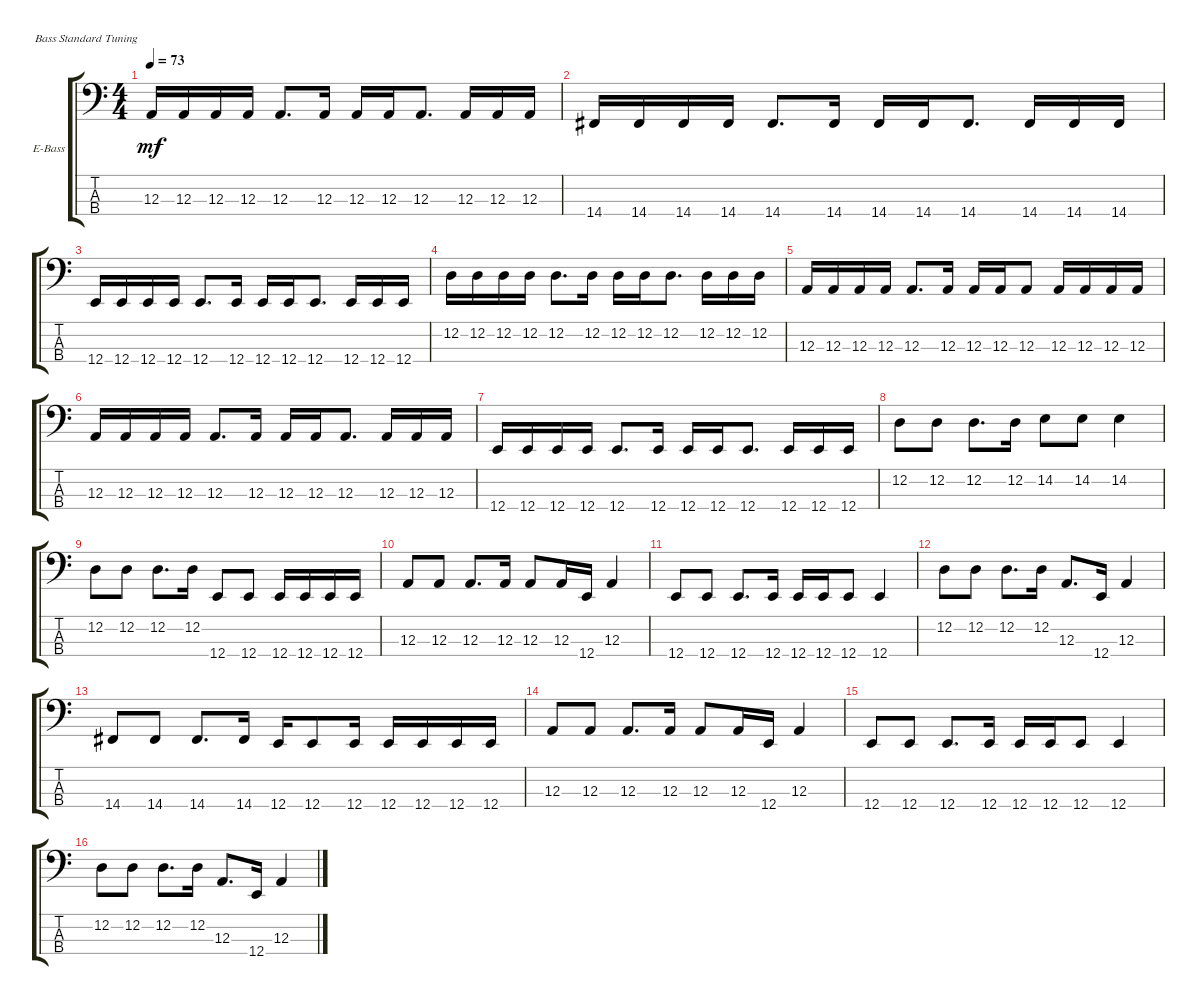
\bracketExtendMode groupsimilarinstruments
\firstSystemTrackNameOrientation horizontal
\otherSystemsTrackNameOrientation horizontal
\track ("Bass Pick" "E-Bass") {instrument electricbassfinger}
\staff {score tabs}
\tuning (G2 D2 A1 E1)
\displaytranspose 0
\ts (4 4)
\tempo 73
\clef f4
\ks c
12.3.16{dy mf} 12.3.16 12.3.16 12.3.16 12.3.8{d} 12.3.16 12.3.16 12.3.16 12.3.8{d} 12.3.16 12.3.16 12.3.16 |
14.4.16 14.4.16 14.4.16 14.4.16 14.4.8{d} 14.4.16 14.4.16 14.4.16 14.4.8{d} 14.4.16 14.4.16 14.4.16 |
12.4.16 12.4.16 12.4.16 12.4.16 12.4.8{d} 12.4.16 12.4.16 12.4.16 12.4.8{d} 12.4.16 12.4.16 12.4.16 |
12.2.16 12.2.16 12.2.16 12.2.16 12.2.8{d} 12.2.16 12.2.16 12.2.16 12.2.8{d} 12.2.16 12.2.16 12.2.16 |
12.3.16 12.3.16 12.3.16 12.3.16 12.3.8{d} 12.3.16 12.3.16 12.3.16 12.3.8 12.3.16 12.3.16 12.3.16 12.3.16 |
12.3.16 12.3.16 12.3.16 12.3.16 12.3.8{d} 12.3.16 12.3.16 12.3.16 12.3.8{d} 12.3.16 12.3.16 12.3.16 |
12.4.16 12.4.16 12.4.16 12.4.16 12.4.8{d} 12.4.16 12.4.16 12.4.16 12.4.8{d} 12.4.16 12.4.16 12.4.16 |
12.2.8 12.2.8 12.2.8{d} 12.2.16 14.2.8 14.2.8 14.2.4 |
12.2.8 12.2.8 12.2.8{d} 12.2.16 12.4.8 12.4.8 12.4.16 12.4.16 12.4.16 12.4.16 |
12.3.8 12.3.8 12.3.8{d} 12.3.16 12.3.8 12.3.16 12.4.16 12.3.4 |
12.4.8 12.4.8 12.4.8{d} 12.4.16 12.4.16 12.4.16 12.4.8 12.4.4 |
12.2.8 12.2.8 12.2.8{d} 12.2.16 12.3.8{d} 12.4.16 12.3.4 |
14.4.8 14.4.8 14.4.8{d} 14.4.16 12.4.16 12.4.8 12.4.16 12.4.16 12.4.16 12.4.16 12.4.16 |
12.3.8 12.3.8 12.3.8{d} 12.3.16 12.3.8 12.3.16 12.4.16 12.3.4 |
12.4.8 12.4.8 12.4.8{d} 12.4.16 12.4.16 12.4.16 12.4.8 12.4.4 |
12.2.8 12.2.8 12.2.8{d} 12.2.16 12.3.8{d} 12.4.16 12.3.4
